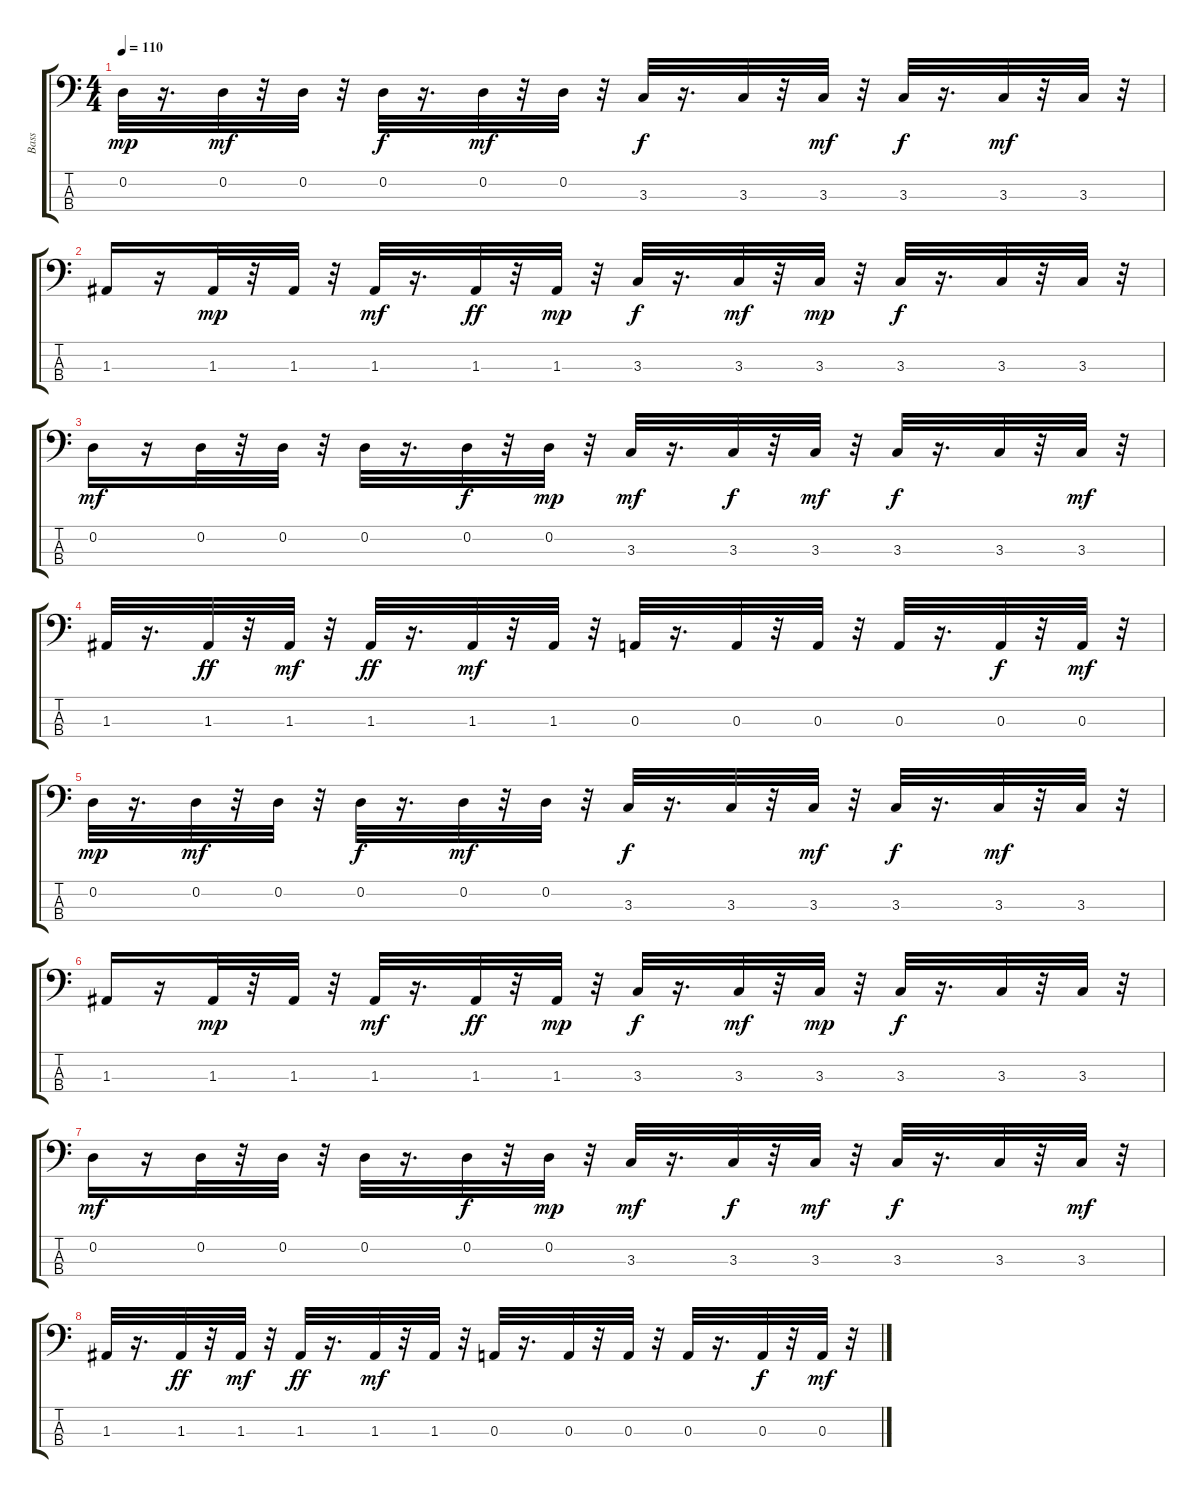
\track ("Bass" "Bass") {instrument electricbassfinger}
\staff {score tabs}
\tuning (G2 D2 A1 E1) {hide}
\ts (4 4)
\tempo 110
\clef f4
\ks c
0.2.32{dy mp instrument electricbassfinger} r.16{d} 0.2.32{dy mf} r.32 0.2.32 r.32 0.2.32{dy f} r.16{d} 0.2.32{dy mf} r.32 0.2.32 r.32 3.3.32{dy f} r.16{d} 3.3.32 r.32 3.3.32{dy mf} r.32 3.3.32{dy f} r.16{d} 3.3.32{dy mf} r.32 3.3.32 r.32 |
1.3.16 r.16 1.3.32{dy mp} r.32 1.3.32 r.32 1.3.32{dy mf} r.16{d} 1.3.32{dy ff} r.32 1.3.32{dy mp} r.32 3.3.32{dy f} r.16{d} 3.3.32{dy mf} r.32 3.3.32{dy mp} r.32 3.3.32{dy f} r.16{d} 3.3.32 r.32 3.3.32 r.32 |
0.2.16{dy mf} r.16 0.2.32 r.32 0.2.32 r.32 0.2.32 r.16{d} 0.2.32{dy f} r.32 0.2.32{dy mp} r.32 3.3.32{dy mf} r.16{d} 3.3.32{dy f} r.32 3.3.32{dy mf} r.32 3.3.32{dy f} r.16{d} 3.3.32 r.32 3.3.32{dy mf} r.32 |
1.3.32 r.16{d} 1.3.32{dy ff} r.32 1.3.32{dy mf} r.32 1.3.32{dy ff} r.16{d} 1.3.32{dy mf} r.32 1.3.32 r.32 0.3.32 r.16{d} 0.3.32 r.32 0.3.32 r.32 0.3.32 r.16{d} 0.3.32{dy f} r.32 0.3.32{dy mf} r.32 |
0.2.32{dy mp} r.16{d} 0.2.32{dy mf} r.32 0.2.32 r.32 0.2.32{dy f} r.16{d} 0.2.32{dy mf} r.32 0.2.32 r.32 3.3.32{dy f} r.16{d} 3.3.32 r.32 3.3.32{dy mf} r.32 3.3.32{dy f} r.16{d} 3.3.32{dy mf} r.32 3.3.32 r.32 |
1.3.16 r.16 1.3.32{dy mp} r.32 1.3.32 r.32 1.3.32{dy mf} r.16{d} 1.3.32{dy ff} r.32 1.3.32{dy mp} r.32 3.3.32{dy f} r.16{d} 3.3.32{dy mf} r.32 3.3.32{dy mp} r.32 3.3.32{dy f} r.16{d} 3.3.32 r.32 3.3.32 r.32 |
0.2.16{dy mf} r.16 0.2.32 r.32 0.2.32 r.32 0.2.32 r.16{d} 0.2.32{dy f} r.32 0.2.32{dy mp} r.32 3.3.32{dy mf} r.16{d} 3.3.32{dy f} r.32 3.3.32{dy mf} r.32 3.3.32{dy f} r.16{d} 3.3.32 r.32 3.3.32{dy mf} r.32 |
1.3.32 r.16{d} 1.3.32{dy ff} r.32 1.3.32{dy mf} r.32 1.3.32{dy ff} r.16{d} 1.3.32{dy mf} r.32 1.3.32 r.32 0.3.32 r.16{d} 0.3.32 r.32 0.3.32 r.32 0.3.32 r.16{d} 0.3.32{dy f} r.32 0.3.32{dy mf} r.32
